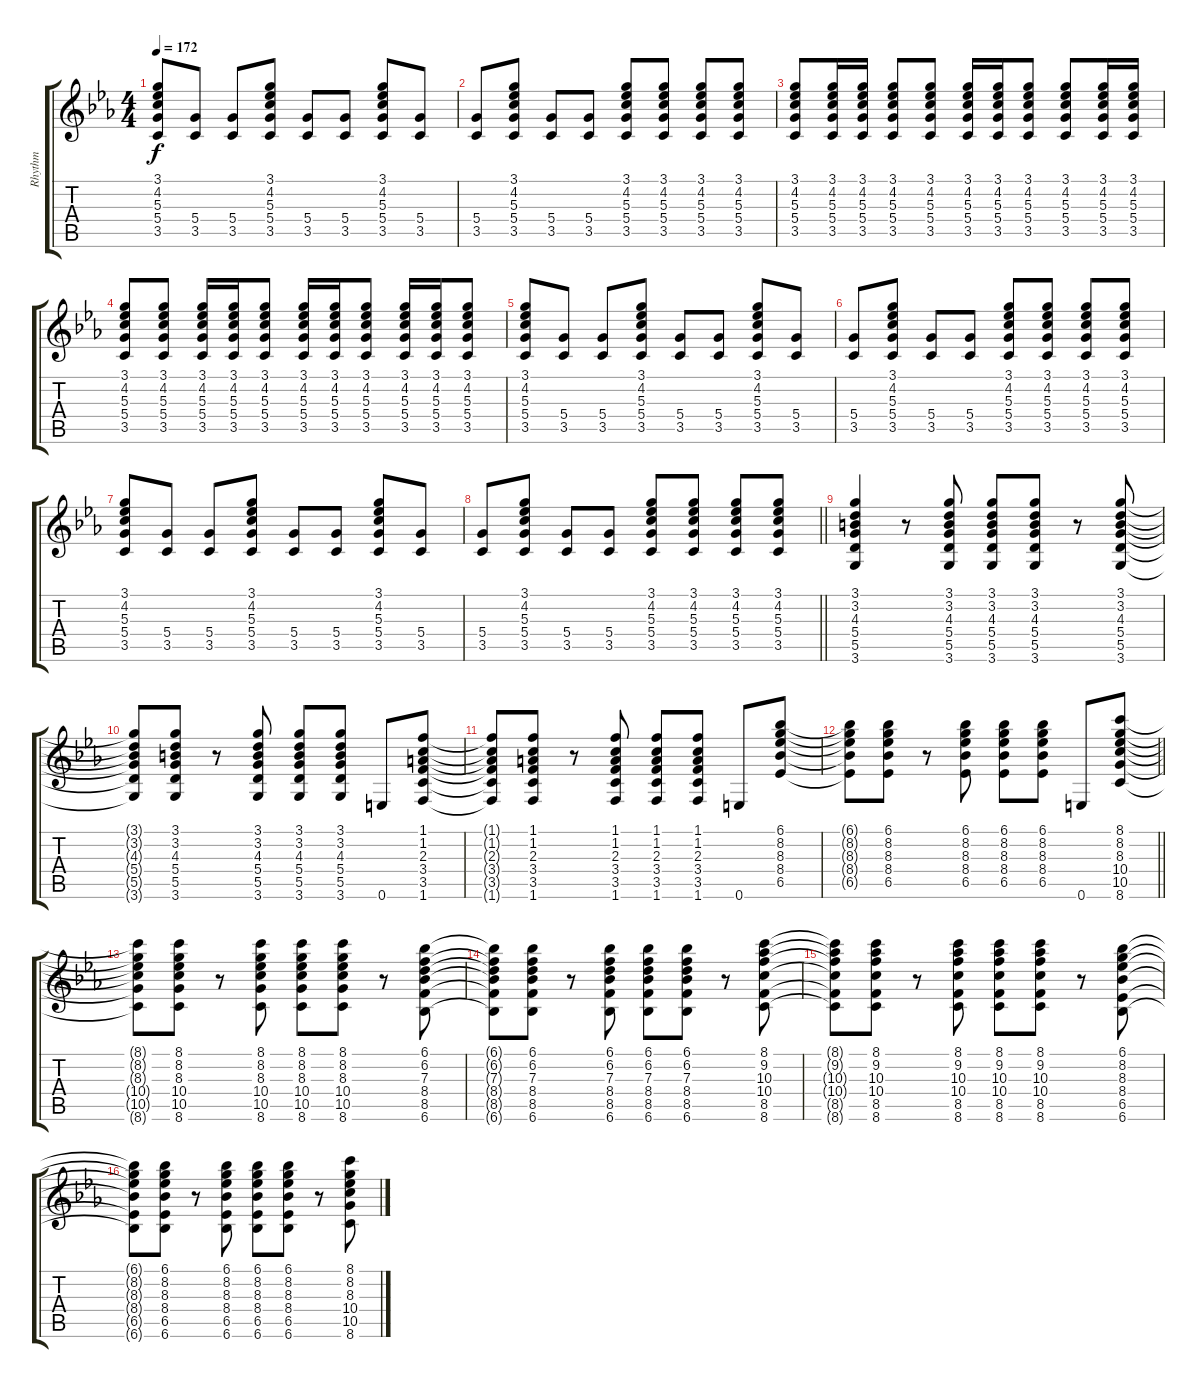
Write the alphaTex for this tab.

\track ("Rhythm" "Rhythm") {instrument acousticguitarsteel}
\staff {score tabs}
\tuning (E4 B3 G3 D3 A2 E2) {hide}
\ts (4 4)
\tempo 172
\clef g2
\ks eb
(3.1 4.2 5.3 5.4 3.5).8{dy f} (5.4 3.5).8 (5.4 3.5).8 (3.1 4.2 5.3 5.4 3.5).8 (5.4 3.5).8 (5.4 3.5).8 (3.1 4.2 5.3 5.4 3.5).8 (5.4 3.5).8 |
(5.4 3.5).8 (3.1 4.2 5.3 5.4 3.5).8 (5.4 3.5).8 (5.4 3.5).8 (3.1 4.2 5.3 5.4 3.5).8 (3.1 4.2 5.3 5.4 3.5).8 (3.1 4.2 5.3 5.4 3.5).8 (3.1 4.2 5.3 5.4 3.5).8 |
(3.1 4.2 5.3 5.4 3.5).8 (3.1 4.2 5.3 5.4 3.5).16 (3.1 4.2 5.3 5.4 3.5).16 (3.1 4.2 5.3 5.4 3.5).8 (3.1 4.2 5.3 5.4 3.5).8 (3.1 4.2 5.3 5.4 3.5).16 (3.1 4.2 5.3 5.4 3.5).16 (3.1 4.2 5.3 5.4 3.5).8 (3.1 4.2 5.3 5.4 3.5).8 (3.1 4.2 5.3 5.4 3.5).16 (3.1 4.2 5.3 5.4 3.5).16 |
(3.1 4.2 5.3 5.4 3.5).8 (3.1 4.2 5.3 5.4 3.5).8 (3.1 4.2 5.3 5.4 3.5).16 (3.1 4.2 5.3 5.4 3.5).16 (3.1 4.2 5.3 5.4 3.5).8 (3.1 4.2 5.3 5.4 3.5).16 (3.1 4.2 5.3 5.4 3.5).16 (3.1 4.2 5.3 5.4 3.5).8 (3.1 4.2 5.3 5.4 3.5).16 (3.1 4.2 5.3 5.4 3.5).16 (3.1 4.2 5.3 5.4 3.5).8 |
(3.1 4.2 5.3 5.4 3.5).8 (5.4 3.5).8 (5.4 3.5).8 (3.1 4.2 5.3 5.4 3.5).8 (5.4 3.5).8 (5.4 3.5).8 (3.1 4.2 5.3 5.4 3.5).8 (5.4 3.5).8 |
(5.4 3.5).8 (3.1 4.2 5.3 5.4 3.5).8 (5.4 3.5).8 (5.4 3.5).8 (3.1 4.2 5.3 5.4 3.5).8 (3.1 4.2 5.3 5.4 3.5).8 (3.1 4.2 5.3 5.4 3.5).8 (3.1 4.2 5.3 5.4 3.5).8 |
(3.1 4.2 5.3 5.4 3.5).8 (5.4 3.5).8 (5.4 3.5).8 (3.1 4.2 5.3 5.4 3.5).8 (5.4 3.5).8 (5.4 3.5).8 (3.1 4.2 5.3 5.4 3.5).8 (5.4 3.5).8 |
\barLineRight lightlight
(5.4 3.5).8 (3.1 4.2 5.3 5.4 3.5).8 (5.4 3.5).8 (5.4 3.5).8 (3.1 4.2 5.3 5.4 3.5).8 (3.1 4.2 5.3 5.4 3.5).8 (3.1 4.2 5.3 5.4 3.5).8 (3.1 4.2 5.3 5.4 3.5).8 |
(3.1 3.2 4.3 5.4 5.5 3.6).4 r.8 (3.1 3.2 4.3 5.4 5.5 3.6).8 (3.1 3.2 4.3 5.4 5.5 3.6).8 (3.1 3.2 4.3 5.4 5.5 3.6).8 r.8 (3.1 3.2 4.3 5.4 5.5 3.6).8 |
(3.1{t} 3.2{t} 4.3{t} 5.4{t} 5.5{t} 3.6{t}).8 (3.1 3.2 4.3 5.4 5.5 3.6).8 r.8 (3.1 3.2 4.3 5.4 5.5 3.6).8 (3.1 3.2 4.3 5.4 5.5 3.6).8 (3.1 3.2 4.3 5.4 5.5 3.6).8 0.6.8 (1.1 1.2 2.3 3.4 3.5 1.6).8 |
(1.1{t} 1.2{t} 2.3{t} 3.4{t} 3.5{t} 1.6{t}).8 (1.1 1.2 2.3 3.4 3.5 1.6).8 r.8 (1.1 1.2 2.3 3.4 3.5 1.6).8 (1.1 1.2 2.3 3.4 3.5 1.6).8 (1.1 1.2 2.3 3.4 3.5 1.6).8 0.6.8 (6.1 8.2 8.3 8.4 6.5).8 |
\barLineRight lightlight
(6.1{t} 8.2{t} 8.3{t} 8.4{t} 6.5{t}).8 (6.1 8.2 8.3 8.4 6.5).8 r.8 (6.1 8.2 8.3 8.4 6.5).8 (6.1 8.2 8.3 8.4 6.5).8 (6.1 8.2 8.3 8.4 6.5).8 0.6.8 (8.1 8.2 8.3 10.4 10.5 8.6).8 |
(8.1{t} 8.2{t} 8.3{t} 10.4{t} 10.5{t} 8.6{t}).8 (8.1 8.2 8.3 10.4 10.5 8.6).8 r.8 (8.1 8.2 8.3 10.4 10.5 8.6).8 (8.1 8.2 8.3 10.4 10.5 8.6).8 (8.1 8.2 8.3 10.4 10.5 8.6).8 r.8 (6.1 6.2 7.3 8.4 8.5 6.6).8 |
(6.1{t} 6.2{t} 7.3{t} 8.4{t} 8.5{t} 6.6{t}).8 (6.1 6.2 7.3 8.4 8.5 6.6).8 r.8 (6.1 6.2 7.3 8.4 8.5 6.6).8 (6.1 6.2 7.3 8.4 8.5 6.6).8 (6.1 6.2 7.3 8.4 8.5 6.6).8 r.8 (8.1 9.2 10.3 10.4 8.5 8.6).8 |
(8.1{t} 9.2{t} 10.3{t} 10.4{t} 8.5{t} 8.6{t}).8 (8.1 9.2 10.3 10.4 8.5 8.6).8 r.8 (8.1 9.2 10.3 10.4 8.5 8.6).8 (8.1 9.2 10.3 10.4 8.5 8.6).8 (8.1 9.2 10.3 10.4 8.5 8.6).8 r.8 (6.1 8.2 8.3 8.4 6.5 6.6).8 |
(6.1{t} 8.2{t} 8.3{t} 8.4{t} 6.5{t} 6.6{t}).8 (6.1 8.2 8.3 8.4 6.5 6.6).8 r.8 (6.1 8.2 8.3 8.4 6.5 6.6).8 (6.1 8.2 8.3 8.4 6.5 6.6).8 (6.1 8.2 8.3 8.4 6.5 6.6).8 r.8 (8.1 8.2 8.3 10.4 10.5 8.6).8
